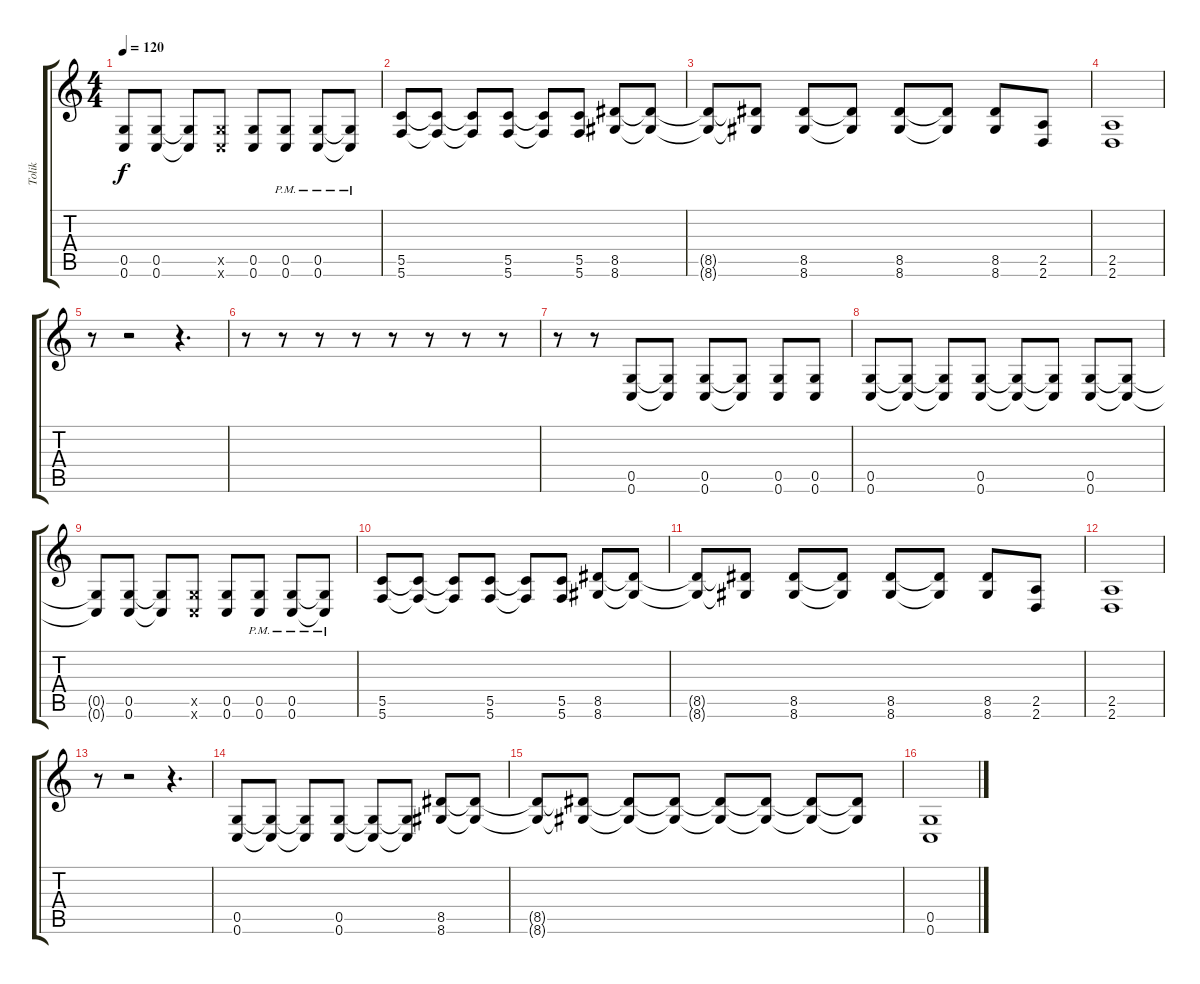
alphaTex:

\track ("Tolik" "Tolik") {instrument distortionguitar}
\staff {score tabs}
\tuning (D4 A3 F3 C3 G2 C2) {hide}
\ts (4 4)
\tempo 120
\clef g2
\ks c
(0.5{t} 0.6{t}).8{dy f} (0.5 0.6).8 (0.5{t} 0.6{t}).8 (0.5{x} 0.6{x}).8 (0.5 0.6).8 (0.5{pm} 0.6{pm}).8 (0.5{pm} 0.6{pm}).8 (0.5{pm t} 0.6{pm t}).8 |
(5.5 5.6).8 (5.5{t} 5.6{t}).8 (5.5{t} 5.6{t}).8 (5.5 5.6).8 (5.5{t} 5.6{t}).8 (5.5 5.6).8 (8.5 8.6).8 (8.5{t} 8.6{t}).8 |
(8.5{t} 8.6{t}).8 (8.5{t} 8.6{t}).8 (8.5 8.6).8 (8.5{t} 8.6{t}).8 (8.5 8.6).8 (8.5{t} 8.6{t}).8 (8.5 8.6).8 (2.5 2.6).8 |
(2.5 2.6).1 |
r.8 r.2 r.4{d} |
r.8 r.8 r.8 r.8 r.8 r.8 r.8 r.8 |
r.8 r.8 (0.5 0.6).8 (0.5{t} 0.6{t}).8 (0.5 0.6).8 (0.5{t} 0.6{t}).8 (0.5 0.6).8 (0.5 0.6).8 |
(0.5 0.6).8 (0.5{t} 0.6{t}).8 (0.5{t} 0.6{t}).8 (0.5 0.6).8 (0.5{t} 0.6{t}).8 (0.5{t} 0.6{t}).8 (0.5 0.6).8 (0.5{t} 0.6{t}).8 |
(0.5{t} 0.6{t}).8 (0.5 0.6).8 (0.5{t} 0.6{t}).8 (0.5{x} 0.6{x}).8 (0.5 0.6).8 (0.5{pm} 0.6{pm}).8 (0.5{pm} 0.6{pm}).8 (0.5{pm t} 0.6{pm t}).8 |
(5.5 5.6).8 (5.5{t} 5.6{t}).8 (5.5{t} 5.6{t}).8 (5.5 5.6).8 (5.5{t} 5.6{t}).8 (5.5 5.6).8 (8.5 8.6).8 (8.5{t} 8.6{t}).8 |
(8.5{t} 8.6{t}).8 (8.5{t} 8.6{t}).8 (8.5 8.6).8 (8.5{t} 8.6{t}).8 (8.5 8.6).8 (8.5{t} 8.6{t}).8 (8.5 8.6).8 (2.5 2.6).8 |
(2.5 2.6).1 |
r.8 r.2 r.4{d} |
(0.5 0.6).8 (0.5{t} 0.6{t}).8 (0.5{t} 0.6{t}).8 (0.5 0.6).8 (0.5{t} 0.6{t}).8 (0.5{t} 0.6{t}).8 (8.5 8.6).8 (8.5{t} 8.6{t}).8 |
(8.5{t} 8.6{t}).8 (8.5{t} 8.6{t}).8 (8.5{t} 8.6{t}).8 (8.5{t} 8.6{t}).8 (8.5{t} 8.6{t}).8 (8.5{t} 8.6{t}).8 (8.5{t} 8.6{t}).8 (8.5{t} 8.6{t}).8 |
(0.5 0.6).1
